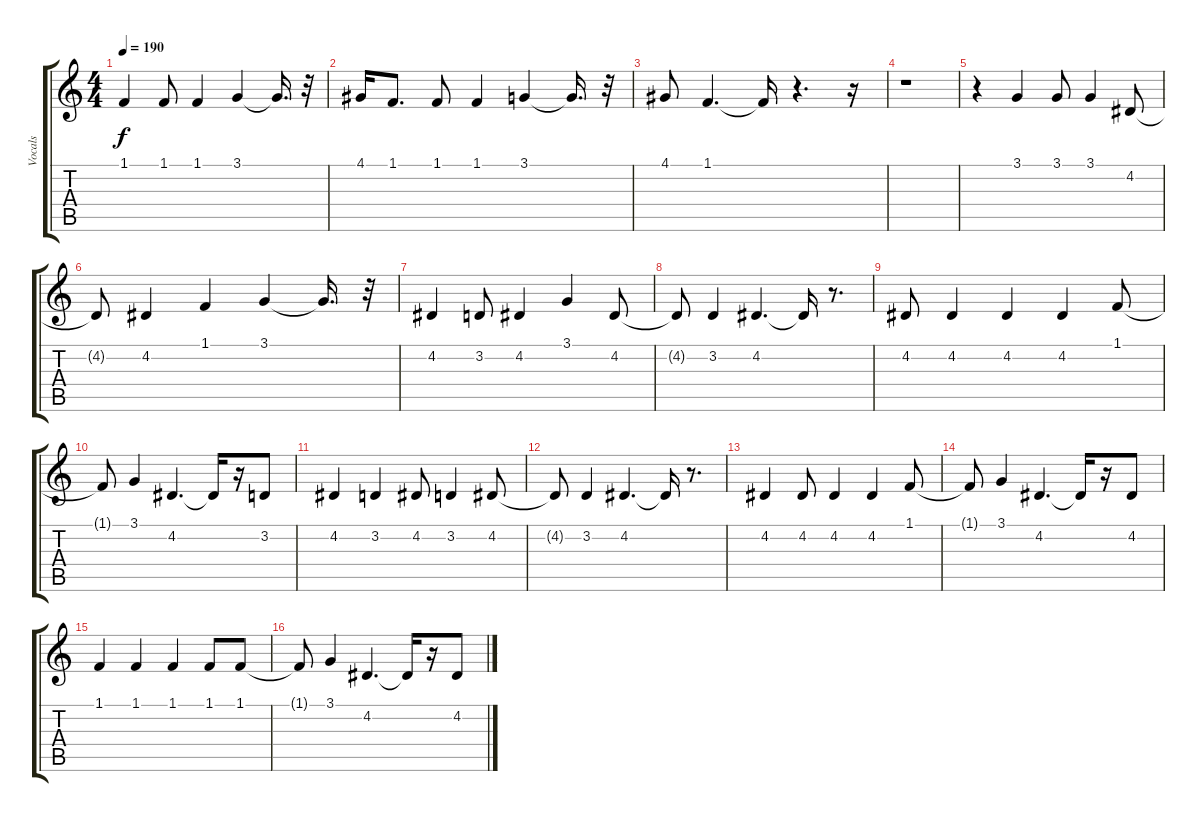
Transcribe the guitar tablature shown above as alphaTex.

\track ("Vocals" "Vocals") {instrument bassoon}
\staff {score tabs}
\tuning (E4 B3 G3 D3 A2 E2) {hide}
\ts (4 4)
\tempo 190
\clef g2
\ks c
1.1.4{dy f} 1.1.8 1.1.4 3.1.4 3.1{t}.16{d} r.32 |
4.1.16 1.1.8{d} 1.1.8 1.1.4 3.1.4 3.1{t}.16{d} r.32 |
4.1.8 1.1.4{d} 1.1{t}.16 r.4{d} r.16 |
r.1 |
r.4 3.1.4 3.1.8 3.1.4 4.2.8 |
4.2{t}.8 4.2.4 1.1.4 3.1.4 3.1{t}.16{d} r.32 |
4.2.4 3.2.8 4.2.4 3.1.4 4.2.8 |
4.2{t}.8 3.2.4 4.2.4{d} 4.2{t}.16 r.8{d} |
4.2.8 4.2.4 4.2.4 4.2.4 1.1.8 |
1.1{t}.8 3.1.4 4.2.4{d} 4.2{t}.16 r.16 3.2.8 |
4.2.4 3.2.4 4.2.8 3.2.4 4.2.8 |
4.2{t}.8 3.2.4 4.2.4{d} 4.2{t}.16 r.8{d} |
4.2.4 4.2.8 4.2.4 4.2.4 1.1.8 |
1.1{t}.8 3.1.4 4.2.4{d} 4.2{t}.16 r.16 4.2.8 |
1.1.4 1.1.4 1.1.4 1.1.8 1.1.8 |
1.1{t}.8 3.1.4 4.2.4{d} 4.2{t}.16 r.16 4.2.8
